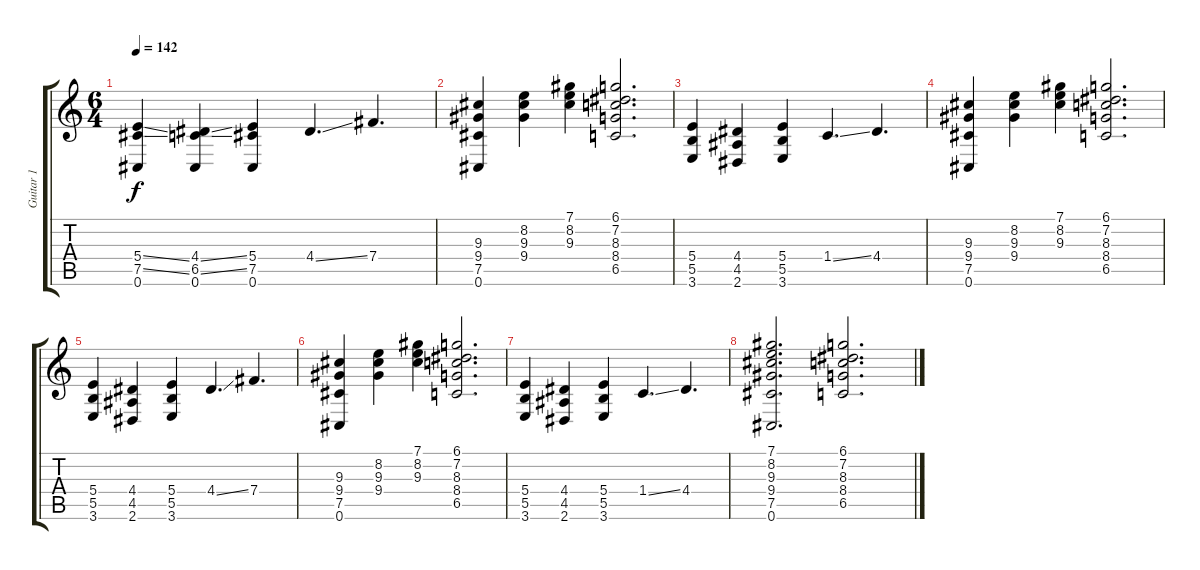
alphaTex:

\track ("Guitar 1" "Guitar 1") {instrument distortionguitar}
\staff {score tabs}
\tuning (Db4 Ab3 E3 B2 Gb2 Db2) {hide}
\ts (6 4)
\tempo 142
\clef g2
\ks c
(5.4{ss} 7.5{ss} 0.6).4{dy f} (4.4{ss} 6.5{ss} 0.6).4 (5.4 7.5 0.6).4 4.4{ss}.4{d} 7.4.4{d} |
(9.3 9.4 7.5 0.6).4 (8.2 9.3 9.4).4 (7.1 8.2 9.3).4 (6.1 7.2 8.3 8.4 6.5).2{d} |
(5.4 5.5 3.6).4 (4.4 4.5 2.6).4 (5.4 5.5 3.6).4 1.4{ss}.4{d} 4.4.4{d} |
(9.3 9.4 7.5 0.6).4 (8.2 9.3 9.4).4 (7.1 8.2 9.3).4 (6.1 7.2 8.3 8.4 6.5).2{d} |
(5.4 5.5 3.6).4 (4.4 4.5 2.6).4 (5.4 5.5 3.6).4 4.4{ss}.4{d} 7.4.4{d} |
(9.3 9.4 7.5 0.6).4 (8.2 9.3 9.4).4 (7.1 8.2 9.3).4 (6.1 7.2 8.3 8.4 6.5).2{d} |
(5.4 5.5 3.6).4 (4.4 4.5 2.6).4 (5.4 5.5 3.6).4 1.4{ss}.4{d} 4.4.4{d} |
(7.1 8.2 9.3 9.4 7.5 0.6).2{d} (6.1 7.2 8.3 8.4 6.5).2{d}
